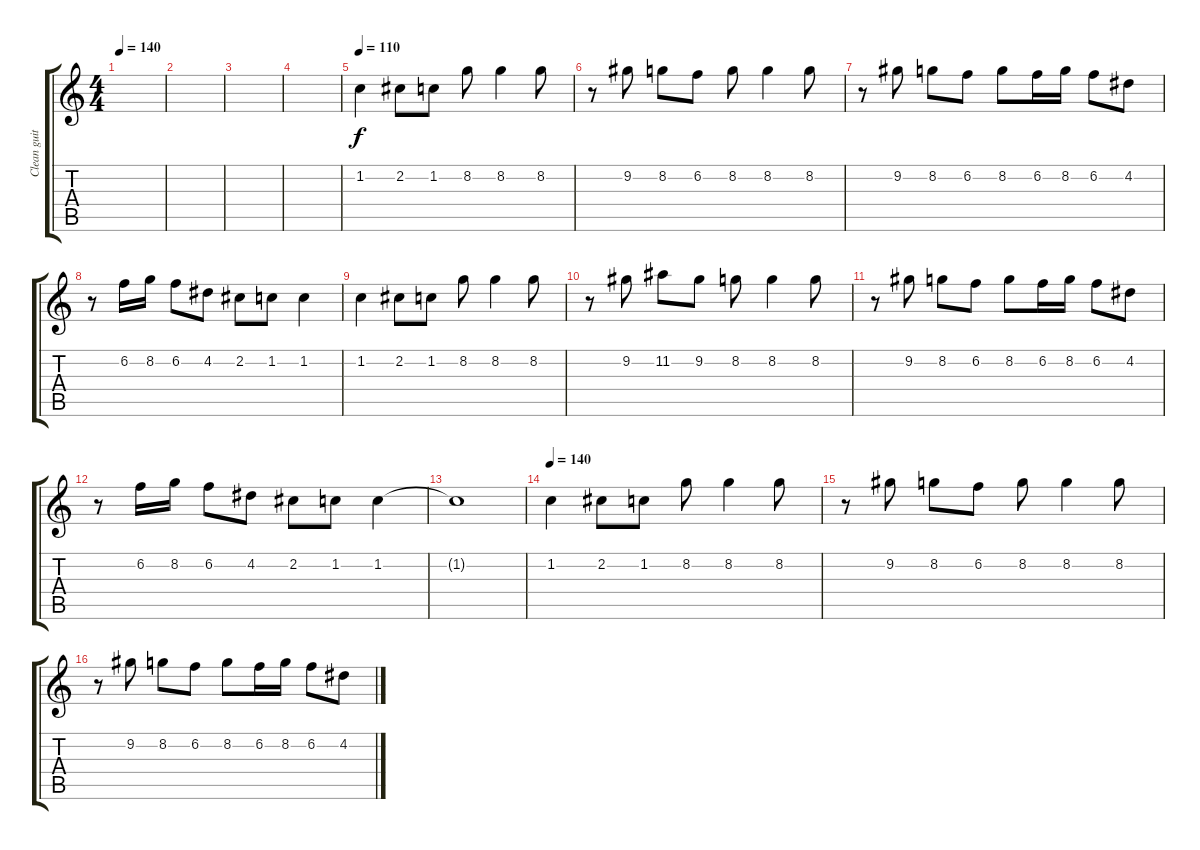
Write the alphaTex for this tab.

\track ("Clean guitar" "Clean guit") {instrument electricguitarjazz}
\staff {score tabs}
\tuning (E4 B3 G3 D3 A2 E2) {hide}
\ts (4 4)
\tempo 140
\clef g2
\ks c
|
|
|
|
\tempo 110
1.2.4 2.2.8 1.2.8 8.2.8 8.2.4 8.2.8 |
r.8 9.2.8 8.2.8 6.2.8 8.2.8 8.2.4 8.2.8 |
r.8 9.2.8 8.2.8 6.2.8 8.2.8 6.2.16 8.2.16 6.2.8 4.2.8 |
r.8 6.2.16 8.2.16 6.2.8 4.2.8 2.2.8 1.2.8 1.2.4 |
1.2.4 2.2.8 1.2.8 8.2.8 8.2.4 8.2.8 |
r.8 9.2.8 11.2.8 9.2.8 8.2.8 8.2.4 8.2.8 |
r.8 9.2.8 8.2.8 6.2.8 8.2.8 6.2.16 8.2.16 6.2.8 4.2.8 |
r.8 6.2.16 8.2.16 6.2.8 4.2.8 2.2.8 1.2.8 1.2.4 |
1.2{t}.1 |
\tempo 140
1.2.4 2.2.8 1.2.8 8.2.8 8.2.4 8.2.8 |
r.8 9.2.8 8.2.8 6.2.8 8.2.8 8.2.4 8.2.8 |
r.8 9.2.8 8.2.8 6.2.8 8.2.8 6.2.16 8.2.16 6.2.8 4.2.8
